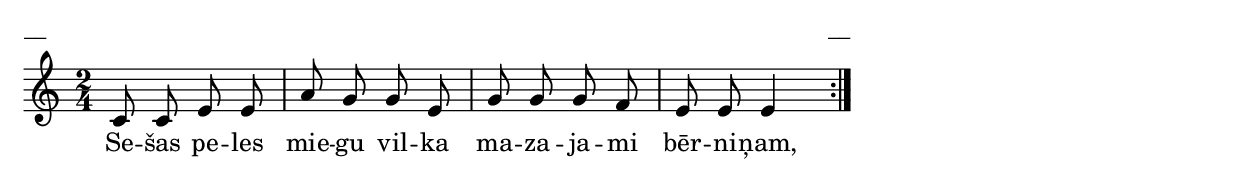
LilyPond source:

\version "2.13.16"
%\header {
%    title = "Sešas peles miegu vilka mazajami bērniņam",AA lapas
%}
\paper {
line-width = 14\cm
left-margin = 0.4\cm
between-system-padding = 0.1\cm
between-system-space = 0.1\cm
}
\layout {
indent = #0
ragged-last = ##f
}

voiceA = \relative c' {
\clef "treble"
\key c \major
\repeat volta 2 {
\time 2/4
c8 c e e |
a8 g g e |
g8 g g f |
e8 e e4 |
}
} 

lyricA = \lyricmode {
Se -- šas pe -- les mie -- gu vil -- ka ma -- za -- ja -- mi bēr -- ni -- ņam,
se -- šas pe -- les mie -- gu vil -- ka ma -- za -- ja -- mi bēr -- ni -- ņam.
} 

fullScore = <<
\new Staff {
<<
\new Voice = "voiceA" { \oneVoice \autoBeamOff \voiceA }
\lyricsto "voiceA" \new Lyrics \lyricA
>>
}
>>

\score {
\fullScore
\header { piece = "__" opus = "__" }
}
\markup { \with-color #(x11-color 'white) \sans \smaller "__" }
\score {
\unfoldRepeats
\fullScore
\midi {
\context { \Staff \remove "Staff_performer" }
\context { \Voice \consists "Staff_performer" }
}
}


